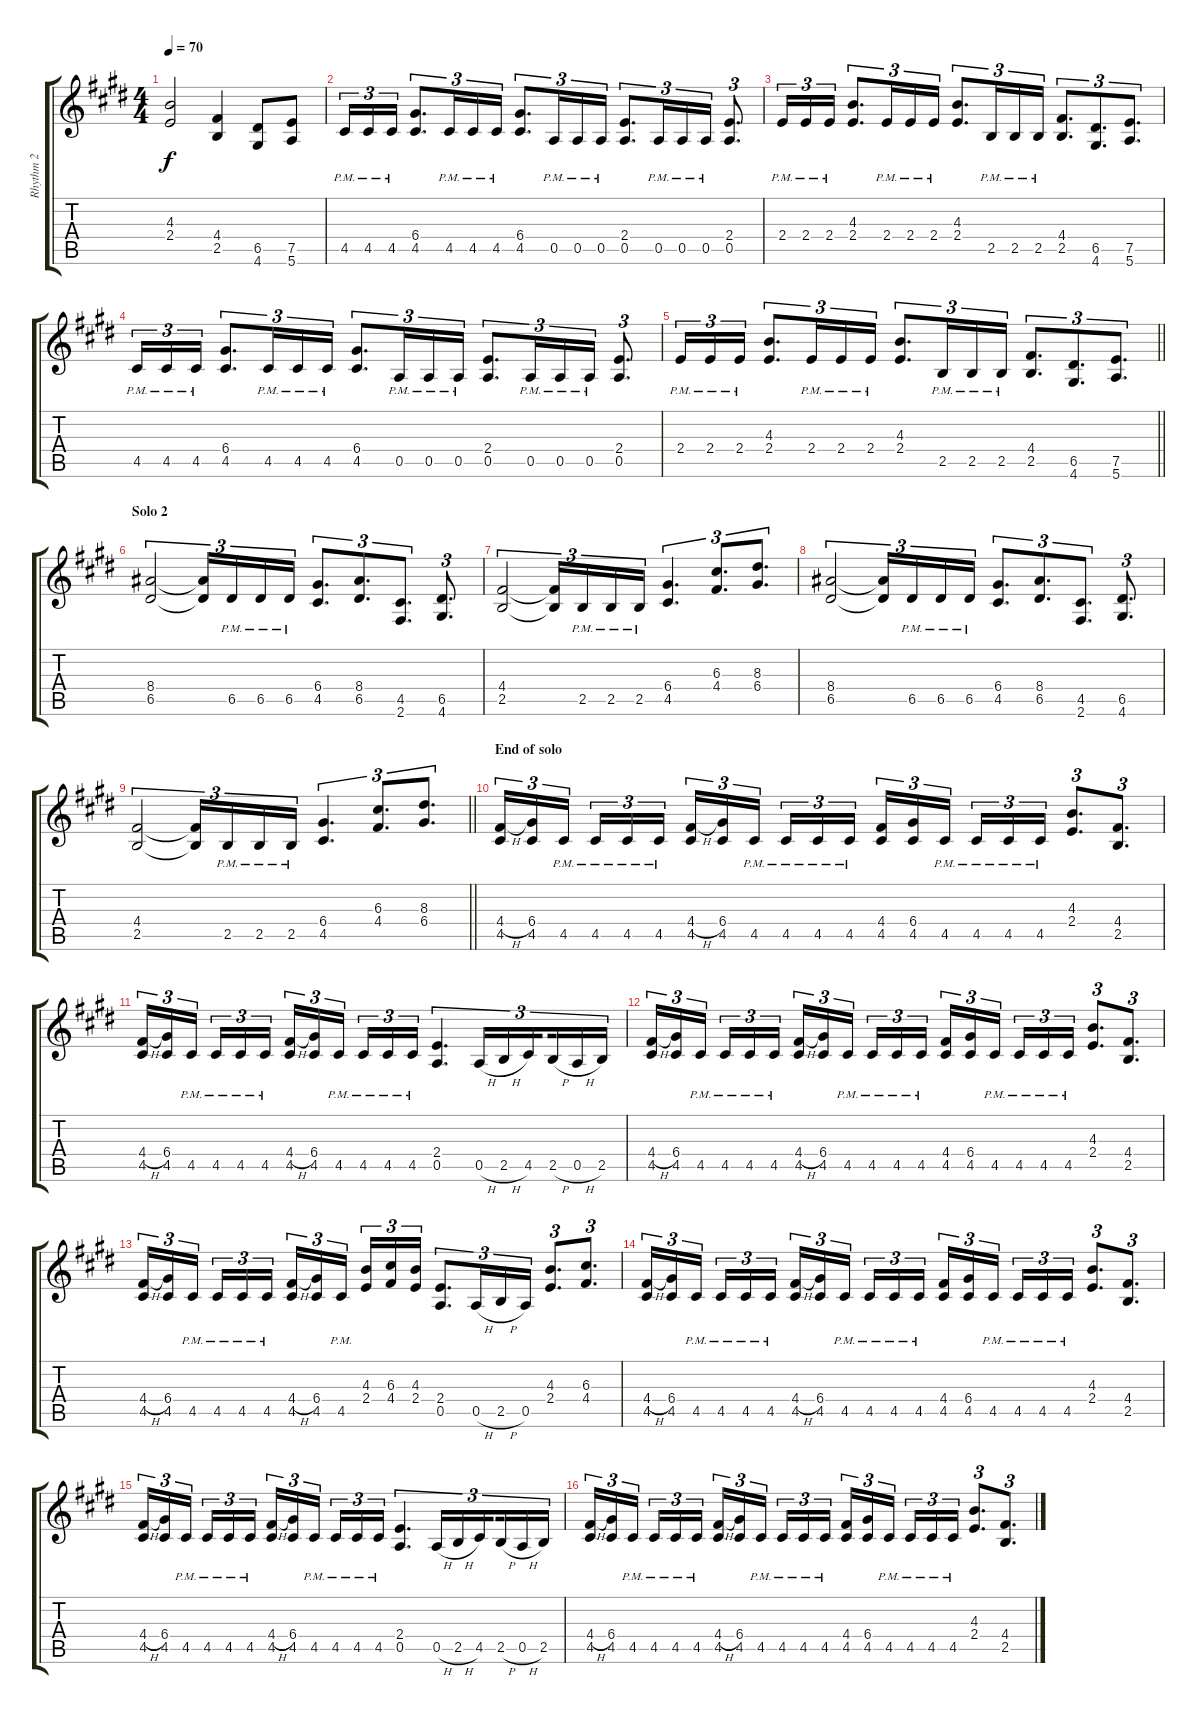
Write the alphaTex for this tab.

\track ("Rhythm 2" "Rhythm 2") {instrument distortionguitar}
\staff {score tabs}
\tuning (E4 B3 G3 D3 A2 E2) {hide}
\ts (4 4)
\tempo 70
\clef g2
\ks c#minor
(4.3 2.4).2{dy f} (4.4 2.5).4 (6.5 4.6).8 (7.5 5.6).8 |
4.5{pm}.16{tu (3 2)} 4.5{pm}.16{tu (3 2)} 4.5{pm}.16{tu (3 2)} (6.4 4.5).8{d tu (3 2)} 4.5{pm}.16{tu (3 2)} 4.5{pm}.16{tu (3 2)} 4.5{pm}.16{tu (3 2)} (6.4 4.5).8{d tu (3 2)} 0.5{pm}.16{tu (3 2)} 0.5{pm}.16{tu (3 2)} 0.5{pm}.16{tu (3 2)} (2.4 0.5).8{d tu (3 2)} 0.5{pm}.16{tu (3 2)} 0.5{pm}.16{tu (3 2)} 0.5{pm}.16{tu (3 2)} (2.4 0.5).8{d tu (3 2)} |
2.4{pm}.16{tu (3 2)} 2.4{pm}.16{tu (3 2)} 2.4{pm}.16{tu (3 2)} (4.3 2.4).8{d tu (3 2)} 2.4{pm}.16{tu (3 2)} 2.4{pm}.16{tu (3 2)} 2.4{pm}.16{tu (3 2)} (4.3 2.4).8{d tu (3 2)} 2.5{pm}.16{tu (3 2)} 2.5{pm}.16{tu (3 2)} 2.5{pm}.16{tu (3 2)} (4.4 2.5).8{d tu (3 2)} (6.5 4.6).8{d tu (3 2)} (7.5 5.6).8{d tu (3 2)} |
4.5{pm}.16{tu (3 2)} 4.5{pm}.16{tu (3 2)} 4.5{pm}.16{tu (3 2)} (6.4 4.5).8{d tu (3 2)} 4.5{pm}.16{tu (3 2)} 4.5{pm}.16{tu (3 2)} 4.5{pm}.16{tu (3 2)} (6.4 4.5).8{d tu (3 2)} 0.5{pm}.16{tu (3 2)} 0.5{pm}.16{tu (3 2)} 0.5{pm}.16{tu (3 2)} (2.4 0.5).8{d tu (3 2)} 0.5{pm}.16{tu (3 2)} 0.5{pm}.16{tu (3 2)} 0.5{pm}.16{tu (3 2)} (2.4 0.5).8{d tu (3 2)} |
\barLineRight lightlight
2.4{pm}.16{tu (3 2)} 2.4{pm}.16{tu (3 2)} 2.4{pm}.16{tu (3 2)} (4.3 2.4).8{d tu (3 2)} 2.4{pm}.16{tu (3 2)} 2.4{pm}.16{tu (3 2)} 2.4{pm}.16{tu (3 2)} (4.3 2.4).8{d tu (3 2)} 2.5{pm}.16{tu (3 2)} 2.5{pm}.16{tu (3 2)} 2.5{pm}.16{tu (3 2)} (4.4 2.5).8{d tu (3 2)} (6.5 4.6).8{d tu (3 2)} (7.5 5.6).8{d tu (3 2)} |
\section ("" "Solo 2")
(8.4 6.5).2{tu (3 2)} (8.4{t} 6.5{t}).16{tu (3 2)} 6.5{pm}.16{tu (3 2)} 6.5{pm}.16{tu (3 2)} 6.5{pm}.16{tu (3 2)} (6.4 4.5).8{d tu (3 2)} (8.4 6.5).8{d tu (3 2)} (4.5 2.6).8{d tu (3 2)} (6.5 4.6).8{d tu (3 2)} |
(4.4 2.5).2{tu (3 2)} (4.4{t} 2.5{t}).16{tu (3 2)} 2.5{pm}.16{tu (3 2)} 2.5{pm}.16{tu (3 2)} 2.5{pm}.16{tu (3 2)} (6.4 4.5).4{d tu (3 2)} (6.3 4.4).8{d tu (3 2)} (8.3 6.4).8{d tu (3 2)} |
(8.4 6.5).2{tu (3 2)} (8.4{t} 6.5{t}).16{tu (3 2)} 6.5{pm}.16{tu (3 2)} 6.5{pm}.16{tu (3 2)} 6.5{pm}.16{tu (3 2)} (6.4 4.5).8{d tu (3 2)} (8.4 6.5).8{d tu (3 2)} (4.5 2.6).8{d tu (3 2)} (6.5 4.6).8{d tu (3 2)} |
\barLineRight lightlight
(4.4 2.5).2{tu (3 2)} (4.4{t} 2.5{t}).16{tu (3 2)} 2.5{pm}.16{tu (3 2)} 2.5{pm}.16{tu (3 2)} 2.5{pm}.16{tu (3 2)} (6.4 4.5).4{d tu (3 2)} (6.3 4.4).8{d tu (3 2)} (8.3 6.4).8{d tu (3 2)} |
\section ("" "End of solo")
(4.4{h} 4.5).16{tu (3 2)} (6.4 4.5).16{tu (3 2)} 4.5{pm}.16{tu (3 2) beam splitsecondary} 4.5{pm}.16{tu (3 2)} 4.5{pm}.16{tu (3 2)} 4.5{pm}.16{tu (3 2)} (4.4{h} 4.5).16{tu (3 2)} (6.4 4.5).16{tu (3 2)} 4.5{pm}.16{tu (3 2) beam splitsecondary} 4.5{pm}.16{tu (3 2)} 4.5{pm}.16{tu (3 2)} 4.5{pm}.16{tu (3 2)} (4.4 4.5).16{tu (3 2)} (6.4 4.5).16{tu (3 2)} 4.5{pm}.16{tu (3 2) beam splitsecondary} 4.5{pm}.16{tu (3 2)} 4.5{pm}.16{tu (3 2)} 4.5{pm}.16{tu (3 2)} (4.3 2.4).8{d tu (3 2)} (4.4 2.5).8{d tu (3 2)} |
(4.4{h} 4.5).16{tu (3 2)} (6.4 4.5).16{tu (3 2)} 4.5{pm}.16{tu (3 2) beam splitsecondary} 4.5{pm}.16{tu (3 2)} 4.5{pm}.16{tu (3 2)} 4.5{pm}.16{tu (3 2)} (4.4{h} 4.5).16{tu (3 2)} (6.4 4.5).16{tu (3 2)} 4.5{pm}.16{tu (3 2) beam splitsecondary} 4.5{pm}.16{tu (3 2)} 4.5{pm}.16{tu (3 2)} 4.5{pm}.16{tu (3 2)} (2.4 0.5).4{d tu (3 2)} 0.5{h}.16{tu (3 2)} 2.5{h}.16{tu (3 2)} 4.5.16{tu (3 2) beam splitsecondary} 2.5{h}.16{tu (3 2)} 0.5{h}.16{tu (3 2)} 2.5.16{tu (3 2)} |
(4.4{h} 4.5).16{tu (3 2)} (6.4 4.5).16{tu (3 2)} 4.5{pm}.16{tu (3 2) beam splitsecondary} 4.5{pm}.16{tu (3 2)} 4.5{pm}.16{tu (3 2)} 4.5{pm}.16{tu (3 2)} (4.4{h} 4.5).16{tu (3 2)} (6.4 4.5).16{tu (3 2)} 4.5{pm}.16{tu (3 2) beam splitsecondary} 4.5{pm}.16{tu (3 2)} 4.5{pm}.16{tu (3 2)} 4.5{pm}.16{tu (3 2)} (4.4 4.5).16{tu (3 2)} (6.4 4.5).16{tu (3 2)} 4.5{pm}.16{tu (3 2) beam splitsecondary} 4.5{pm}.16{tu (3 2)} 4.5{pm}.16{tu (3 2)} 4.5{pm}.16{tu (3 2)} (4.3 2.4).8{d tu (3 2)} (4.4 2.5).8{d tu (3 2)} |
(4.4{h} 4.5).16{tu (3 2)} (6.4 4.5).16{tu (3 2)} 4.5{pm}.16{tu (3 2) beam splitsecondary} 4.5{pm}.16{tu (3 2)} 4.5{pm}.16{tu (3 2)} 4.5{pm}.16{tu (3 2)} (4.4{h} 4.5).16{tu (3 2)} (6.4 4.5).16{tu (3 2)} 4.5{pm}.16{tu (3 2) beam splitsecondary} (4.3 2.4).16{tu (3 2)} (6.3 4.4).16{tu (3 2)} (4.3 2.4).16{tu (3 2)} (2.4 0.5).8{d tu (3 2)} 0.5{h}.16{tu (3 2)} 2.5{h}.16{tu (3 2)} 0.5.16{tu (3 2)} (4.3 2.4).8{d tu (3 2)} (6.3 4.4).8{d tu (3 2)} |
(4.4{h} 4.5).16{tu (3 2)} (6.4 4.5).16{tu (3 2)} 4.5{pm}.16{tu (3 2) beam splitsecondary} 4.5{pm}.16{tu (3 2)} 4.5{pm}.16{tu (3 2)} 4.5{pm}.16{tu (3 2)} (4.4{h} 4.5).16{tu (3 2)} (6.4 4.5).16{tu (3 2)} 4.5{pm}.16{tu (3 2) beam splitsecondary} 4.5{pm}.16{tu (3 2)} 4.5{pm}.16{tu (3 2)} 4.5{pm}.16{tu (3 2)} (4.4 4.5).16{tu (3 2)} (6.4 4.5).16{tu (3 2)} 4.5{pm}.16{tu (3 2) beam splitsecondary} 4.5{pm}.16{tu (3 2)} 4.5{pm}.16{tu (3 2)} 4.5{pm}.16{tu (3 2)} (4.3 2.4).8{d tu (3 2)} (4.4 2.5).8{d tu (3 2)} |
(4.4{h} 4.5).16{tu (3 2)} (6.4 4.5).16{tu (3 2)} 4.5{pm}.16{tu (3 2) beam splitsecondary} 4.5{pm}.16{tu (3 2)} 4.5{pm}.16{tu (3 2)} 4.5{pm}.16{tu (3 2)} (4.4{h} 4.5).16{tu (3 2)} (6.4 4.5).16{tu (3 2)} 4.5{pm}.16{tu (3 2) beam splitsecondary} 4.5{pm}.16{tu (3 2)} 4.5{pm}.16{tu (3 2)} 4.5{pm}.16{tu (3 2)} (2.4 0.5).4{d tu (3 2)} 0.5{h}.16{tu (3 2)} 2.5{h}.16{tu (3 2)} 4.5.16{tu (3 2) beam splitsecondary} 2.5{h}.16{tu (3 2)} 0.5{h}.16{tu (3 2)} 2.5.16{tu (3 2)} |
(4.4{h} 4.5).16{tu (3 2)} (6.4 4.5).16{tu (3 2)} 4.5{pm}.16{tu (3 2) beam splitsecondary} 4.5{pm}.16{tu (3 2)} 4.5{pm}.16{tu (3 2)} 4.5{pm}.16{tu (3 2)} (4.4{h} 4.5).16{tu (3 2)} (6.4 4.5).16{tu (3 2)} 4.5{pm}.16{tu (3 2) beam splitsecondary} 4.5{pm}.16{tu (3 2)} 4.5{pm}.16{tu (3 2)} 4.5{pm}.16{tu (3 2)} (4.4 4.5).16{tu (3 2)} (6.4 4.5).16{tu (3 2)} 4.5{pm}.16{tu (3 2) beam splitsecondary} 4.5{pm}.16{tu (3 2)} 4.5{pm}.16{tu (3 2)} 4.5{pm}.16{tu (3 2)} (4.3 2.4).8{d tu (3 2)} (4.4 2.5).8{d tu (3 2)}
